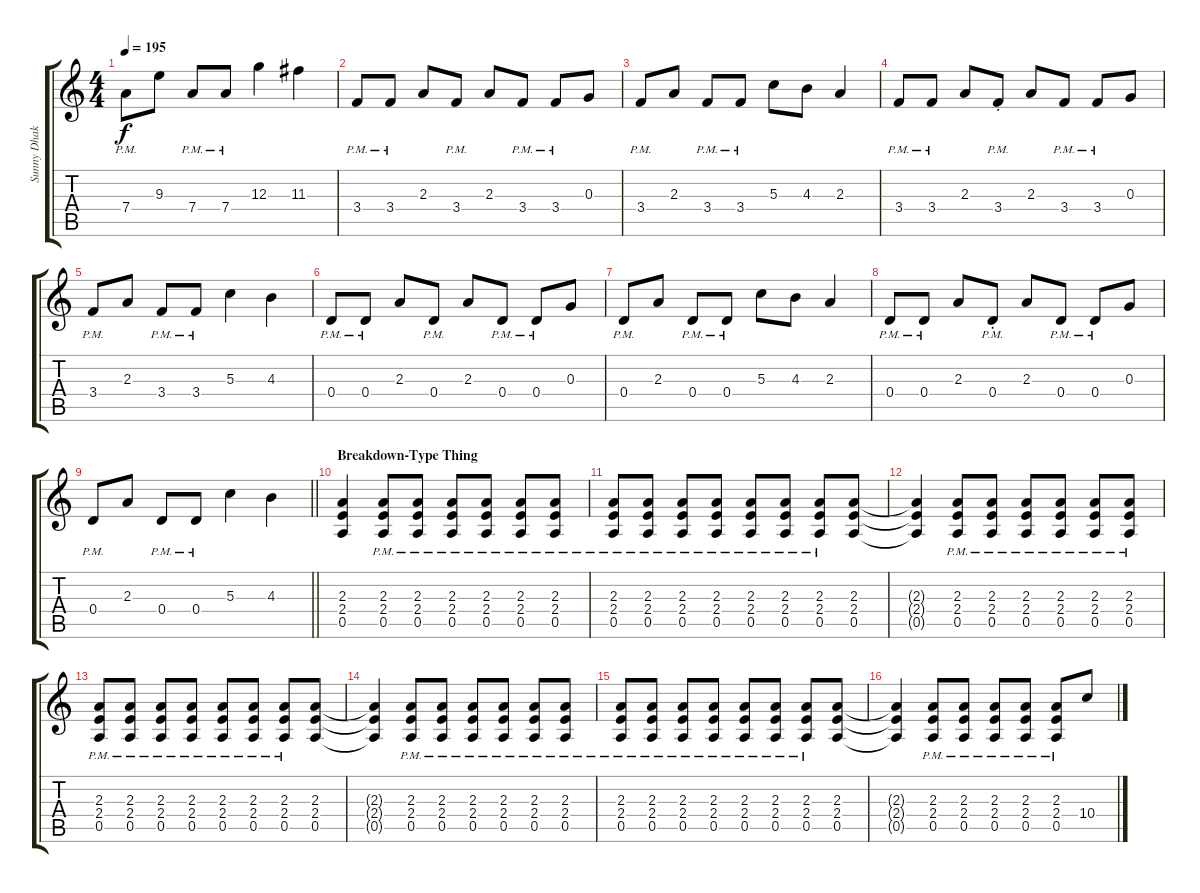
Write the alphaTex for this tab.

\track ("Sunny Dhak" "Sunny Dhak") {instrument distortionguitar}
\staff {score tabs}
\tuning (E4 B3 G3 D3 A2 E2) {hide}
\ts (4 4)
\tempo 195
\clef g2
\ks c
7.4{pm}.8{dy f} 9.3.8 7.4{pm}.8 7.4{pm}.8 12.3.4 11.3.4 |
3.4{pm}.8 3.4{pm}.8 2.3.8 3.4{pm}.8 2.3.8 3.4{pm}.8 3.4{pm}.8 0.3.8 |
3.4{pm}.8 2.3.8 3.4{pm}.8 3.4{pm}.8 5.3.8 4.3.8 2.3.4 |
3.4{pm}.8 3.4{pm}.8 2.3.8 3.4{pm st}.8 2.3.8 3.4{pm}.8 3.4{pm}.8 0.3.8 |
3.4{pm}.8 2.3.8 3.4{pm}.8 3.4{pm}.8 5.3.4 4.3.4 |
0.4{pm}.8 0.4{pm}.8 2.3.8 0.4{pm}.8 2.3.8 0.4{pm}.8 0.4{pm}.8 0.3.8 |
0.4{pm}.8 2.3.8 0.4{pm}.8 0.4{pm}.8 5.3.8 4.3.8 2.3.4 |
0.4{pm}.8 0.4{pm}.8 2.3.8 0.4{pm st}.8 2.3.8 0.4{pm}.8 0.4{pm}.8 0.3.8 |
\barLineRight lightlight
0.4{pm}.8 2.3.8 0.4{pm}.8 0.4{pm}.8 5.3.4 4.3.4 |
\section ("" "Breakdown-Type Thing")
(2.3 2.4 0.5).4 (2.3{pm} 2.4{pm} 0.5{pm}).8 (2.3{pm} 2.4{pm} 0.5{pm}).8 (2.3{pm} 2.4{pm} 0.5{pm}).8 (2.3{pm} 2.4{pm} 0.5{pm}).8 (2.3{pm} 2.4{pm} 0.5{pm}).8 (2.3{pm} 2.4{pm} 0.5{pm}).8 |
(2.3{pm} 2.4{pm} 0.5{pm}).8 (2.3{pm} 2.4{pm} 0.5{pm}).8 (2.3{pm} 2.4{pm} 0.5{pm}).8 (2.3{pm} 2.4{pm} 0.5{pm}).8 (2.3{pm} 2.4{pm} 0.5{pm}).8 (2.3{pm} 2.4{pm} 0.5{pm}).8 (2.3{pm} 2.4{pm} 0.5{pm}).8 (2.3 2.4 0.5).8 |
(2.3{t} 2.4{t} 0.5{t}).4 (2.3{pm} 2.4{pm} 0.5{pm}).8 (2.3{pm} 2.4{pm} 0.5{pm}).8 (2.3{pm} 2.4{pm} 0.5{pm}).8 (2.3{pm} 2.4{pm} 0.5{pm}).8 (2.3{pm} 2.4{pm} 0.5{pm}).8 (2.3{pm} 2.4{pm} 0.5{pm}).8 |
(2.3{pm} 2.4{pm} 0.5{pm}).8 (2.3{pm} 2.4{pm} 0.5{pm}).8 (2.3{pm} 2.4{pm} 0.5{pm}).8 (2.3{pm} 2.4{pm} 0.5{pm}).8 (2.3{pm} 2.4{pm} 0.5{pm}).8 (2.3{pm} 2.4{pm} 0.5{pm}).8 (2.3{pm} 2.4{pm} 0.5{pm}).8 (2.3 2.4 0.5).8 |
(2.3{t} 2.4{t} 0.5{t}).4 (2.3{pm} 2.4{pm} 0.5{pm}).8 (2.3{pm} 2.4{pm} 0.5{pm}).8 (2.3{pm} 2.4{pm} 0.5{pm}).8 (2.3{pm} 2.4{pm} 0.5{pm}).8 (2.3{pm} 2.4{pm} 0.5{pm}).8 (2.3{pm} 2.4{pm} 0.5{pm}).8 |
(2.3{pm} 2.4{pm} 0.5{pm}).8 (2.3{pm} 2.4{pm} 0.5{pm}).8 (2.3{pm} 2.4{pm} 0.5{pm}).8 (2.3{pm} 2.4{pm} 0.5{pm}).8 (2.3{pm} 2.4{pm} 0.5{pm}).8 (2.3{pm} 2.4{pm} 0.5{pm}).8 (2.3{pm} 2.4{pm} 0.5{pm}).8 (2.3 2.4 0.5).8 |
(2.3{t} 2.4{t} 0.5{t}).4 (2.3{pm} 2.4{pm} 0.5{pm}).8 (2.3{pm} 2.4{pm} 0.5{pm}).8 (2.3{pm} 2.4{pm} 0.5{pm}).8 (2.3{pm} 2.4{pm} 0.5{pm}).8 (2.3{pm} 2.4{pm} 0.5{pm}).8 10.4.8
